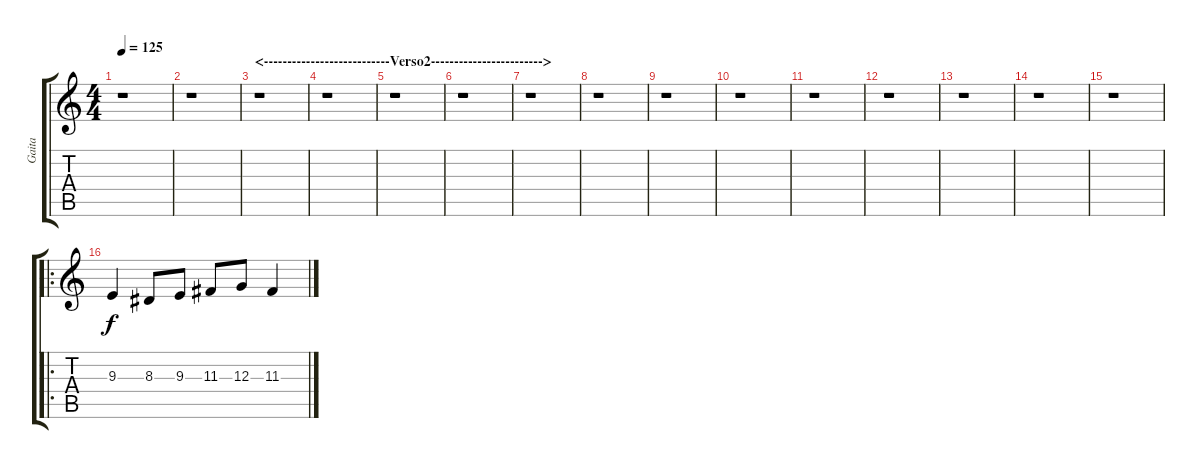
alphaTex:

\track ("Gaita" "Gaita") {instrument sitar}
\staff {score tabs}
\tuning (E4 B3 G3 D3 A2 E2) {hide}
\ts (4 4)
\tempo 125
\clef g2
\ks c
r.1{dy f} |
r.1 |
\section ("" "<---------------------------Verso2------------------------>")
r.1 |
r.1 |
r.1 |
r.1 |
r.1 |
r.1 |
r.1 |
r.1 |
r.1 |
r.1 |
r.1 |
r.1 |
r.1 |
\ro
9.3.4 8.3.8 9.3.8 11.3.8 12.3.8 11.3.4
